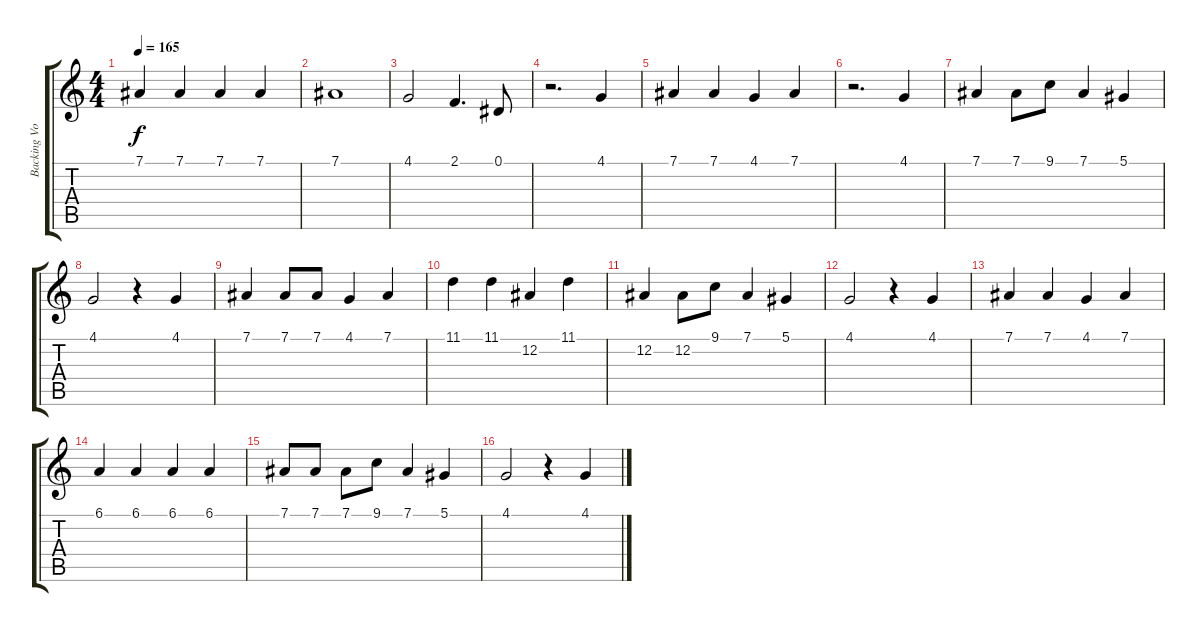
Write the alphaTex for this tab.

\track ("Backing Vocals" "Backing Vo") {instrument choiraahs}
\staff {score tabs}
\tuning (Eb4 Bb3 Gb3 Db3 Ab2 Eb2) {hide}
\ts (4 4)
\tempo 165
\clef g2
\ks c
7.1.4{dy f} 7.1.4 7.1.4 7.1.4 |
7.1.1 |
4.1.2 2.1.4{d} 0.1.8 |
r.2{d} 4.1.4 |
7.1.4 7.1.4 4.1.4 7.1.4 |
r.2{d} 4.1.4 |
7.1.4 7.1.8 9.1.8 7.1.4 5.1.4 |
4.1.2 r.4 4.1.4 |
7.1.4 7.1.8 7.1.8 4.1.4 7.1.4 |
11.1.4 11.1.4 12.2.4 11.1.4 |
12.2.4 12.2.8 9.1.8 7.1.4 5.1.4 |
4.1.2 r.4 4.1.4 |
7.1.4 7.1.4 4.1.4 7.1.4 |
6.1.4 6.1.4 6.1.4 6.1.4 |
7.1.8 7.1.8 7.1.8 9.1.8 7.1.4 5.1.4 |
4.1.2 r.4 4.1.4
